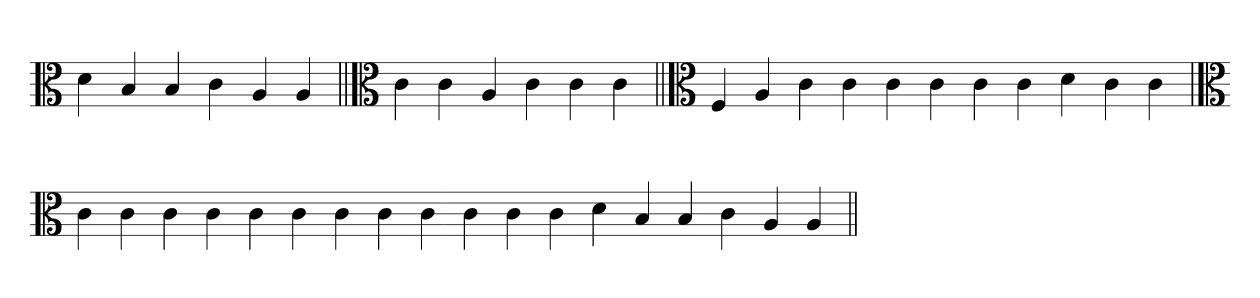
**kern
*part1
*staff1
*clefC3
=
4d
4B
4B
4c
4A
4A
=||
*clefC3
4c
4c
4A
4c
4c
4c
=||
*clefC3
4F
4A
4c
4c
4c
4c
4c
4c
4d
4c
4c
=
*clefC3
4c
4c
4c
4c
4c
4c
4c
4c
4c
4c
4c
4c
4d
4B
4B
4c
4A
4A
=||
*-
